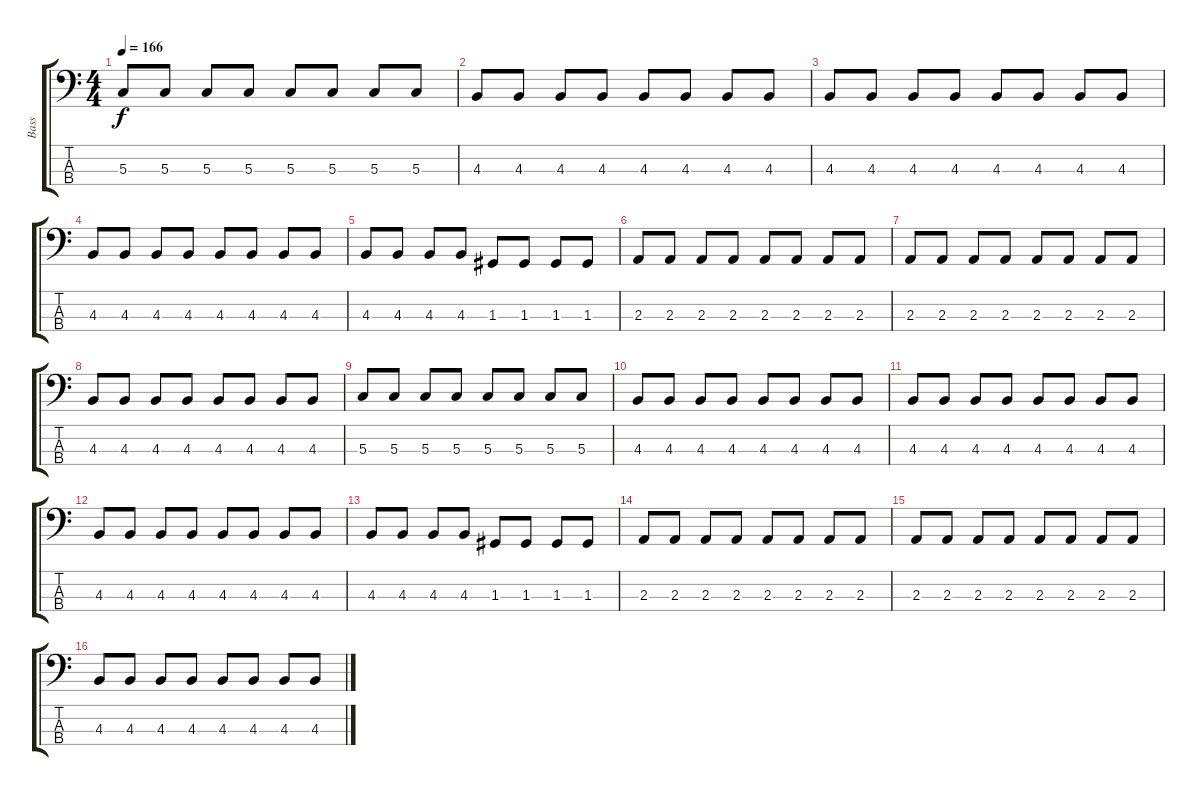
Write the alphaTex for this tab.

\track ("Bass" "Bass") {instrument electricbasspick}
\staff {score tabs}
\tuning (F2 C2 G1 D1) {hide}
\ts (4 4)
\tempo 166
\clef f4
\ks c
5.3.8{dy f} 5.3.8 5.3.8 5.3.8 5.3.8 5.3.8 5.3.8 5.3.8 |
4.3.8 4.3.8 4.3.8 4.3.8 4.3.8 4.3.8 4.3.8 4.3.8 |
4.3.8 4.3.8 4.3.8 4.3.8 4.3.8 4.3.8 4.3.8 4.3.8 |
4.3.8 4.3.8 4.3.8 4.3.8 4.3.8 4.3.8 4.3.8 4.3.8 |
4.3.8 4.3.8 4.3.8 4.3.8 1.3.8 1.3.8 1.3.8 1.3.8 |
2.3.8 2.3.8 2.3.8 2.3.8 2.3.8 2.3.8 2.3.8 2.3.8 |
2.3.8 2.3.8 2.3.8 2.3.8 2.3.8 2.3.8 2.3.8 2.3.8 |
4.3.8 4.3.8 4.3.8 4.3.8 4.3.8 4.3.8 4.3.8 4.3.8 |
5.3.8 5.3.8 5.3.8 5.3.8 5.3.8 5.3.8 5.3.8 5.3.8 |
4.3.8 4.3.8 4.3.8 4.3.8 4.3.8 4.3.8 4.3.8 4.3.8 |
4.3.8 4.3.8 4.3.8 4.3.8 4.3.8 4.3.8 4.3.8 4.3.8 |
4.3.8 4.3.8 4.3.8 4.3.8 4.3.8 4.3.8 4.3.8 4.3.8 |
4.3.8 4.3.8 4.3.8 4.3.8 1.3.8 1.3.8 1.3.8 1.3.8 |
2.3.8 2.3.8 2.3.8 2.3.8 2.3.8 2.3.8 2.3.8 2.3.8 |
2.3.8 2.3.8 2.3.8 2.3.8 2.3.8 2.3.8 2.3.8 2.3.8 |
4.3.8 4.3.8 4.3.8 4.3.8 4.3.8 4.3.8 4.3.8 4.3.8
